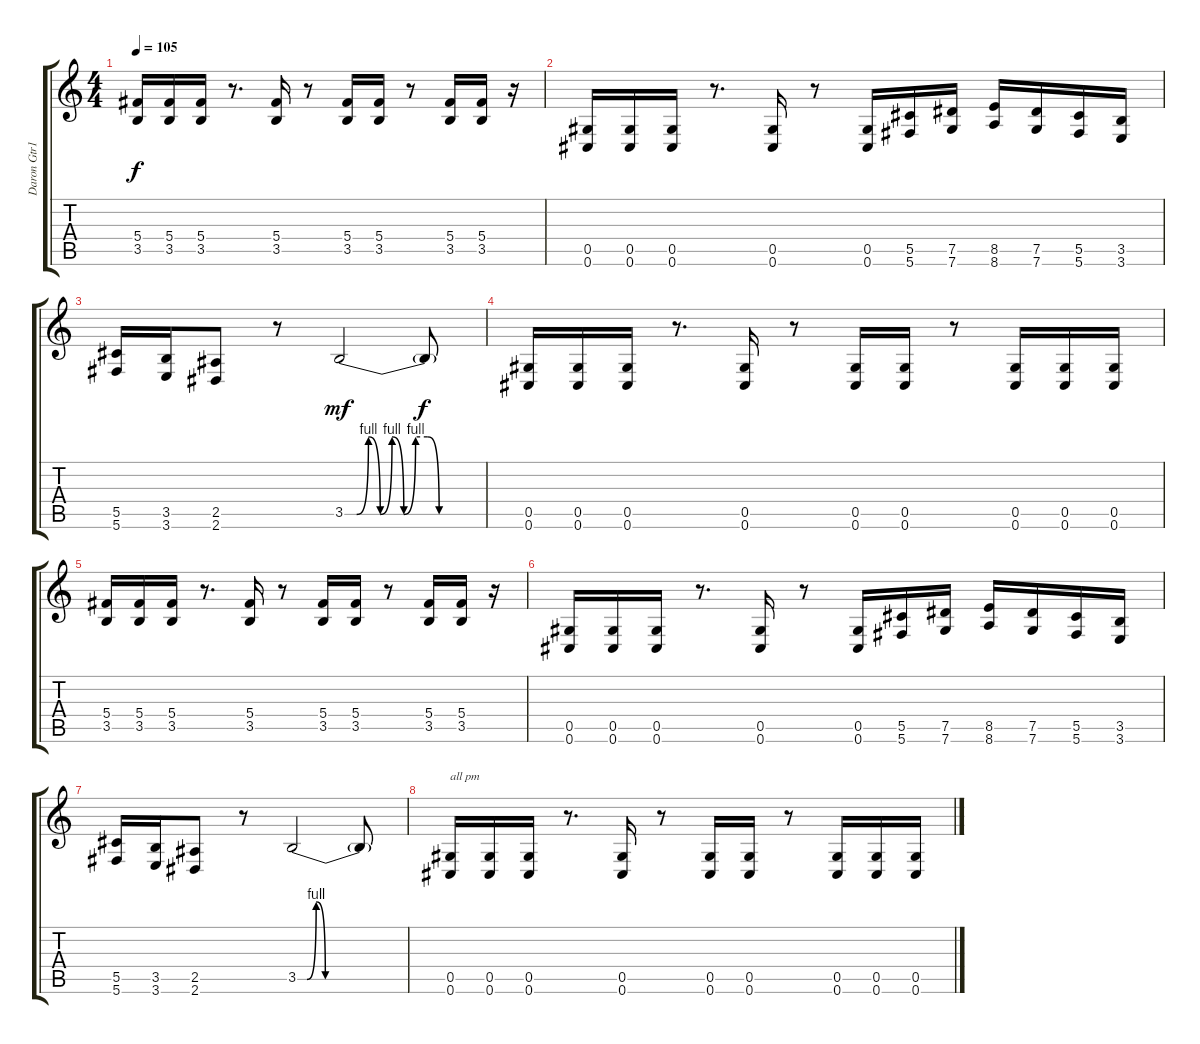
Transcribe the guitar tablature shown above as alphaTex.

\track ("Daron Gtr1" "Daron Gtr1") {instrument distortionguitar}
\staff {score tabs}
\tuning (Eb4 Bb3 Gb3 Db3 Ab2 Db2) {hide}
\ts (4 4)
\tempo 105
\clef g2
\ks c
(5.4 3.5).16{dy f} (5.4 3.5).16 (5.4 3.5).16 r.8{d} (5.4 3.5).16 r.8 (5.4 3.5).16 (5.4 3.5).16 r.8 (5.4 3.5).16 (5.4 3.5).16 r.16 |
(0.5 0.6).16 (0.5 0.6).16 (0.5 0.6).16 r.8{d} (0.5 0.6).16 r.8 (0.5 0.6).16 (5.5 5.6).16 (7.5 7.6).16 (8.5 8.6).16 (7.5 7.6).16 (5.5 5.6).16 (3.5 3.6).16 |
(5.5 5.6).16 (3.5 3.6).16 (2.5 2.6).8 r.8 3.5{be (custom 0 0 5 0 10 4 15 0 20 4 25 0 30 4 35 4 40 0 60 0)}.2{dy mf instrument guitarharmonics} 3.5{t}.8{dy f} |
(0.5 0.6).16{instrument distortionguitar} (0.5 0.6).16 (0.5 0.6).16 r.8{d} (0.5 0.6).16 r.8 (0.5 0.6).16 (0.5 0.6).16 r.8 (0.5 0.6).16 (0.5 0.6).16 (0.5 0.6).16 |
(5.4 3.5).16 (5.4 3.5).16 (5.4 3.5).16 r.8{d} (5.4 3.5).16 r.8 (5.4 3.5).16 (5.4 3.5).16 r.8 (5.4 3.5).16 (5.4 3.5).16 r.16 |
(0.5 0.6).16 (0.5 0.6).16 (0.5 0.6).16 r.8{d} (0.5 0.6).16 r.8 (0.5 0.6).16 (5.5 5.6).16 (7.5 7.6).16 (8.5 8.6).16 (7.5 7.6).16 (5.5 5.6).16 (3.5 3.6).16 |
(5.5 5.6).16 (3.5 3.6).16 (2.5 2.6).8 r.8 3.5{be (custom 0 0 5 0 10 4 15 0 60 0)}.2 3.5{t}.8 |
(0.5 0.6).16{txt "all pm"} (0.5 0.6).16 (0.5 0.6).16 r.8{d} (0.5 0.6).16 r.8 (0.5 0.6).16 (0.5 0.6).16 r.8 (0.5 0.6).16 (0.5 0.6).16 (0.5 0.6).16
